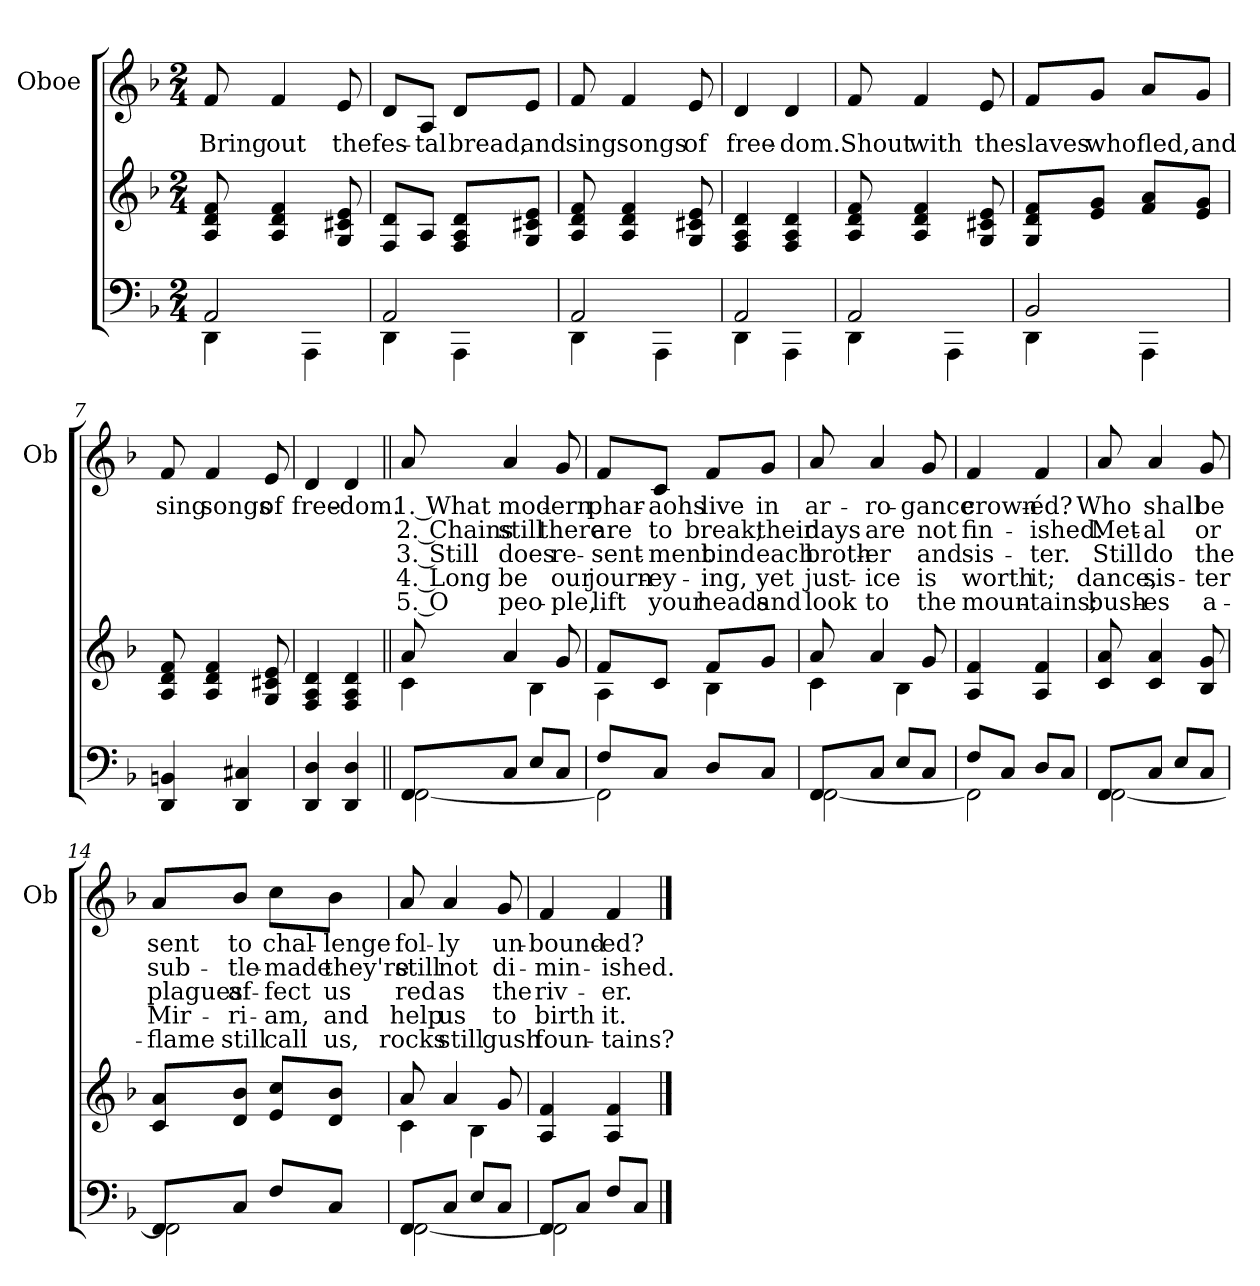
**kern	**kern	**kern	**text	**text	**text	**text	**text
*part2	*part2	*part1	*part1	*part1	*part1	*part1	*part1
*staff3	*staff2	*staff1	*staff1	*staff1	*staff1	*staff1	*staff1
*	*	*I"Oboe	*	*	*	*	*
*	*	*I'Ob	*	*	*	*	*
*clefF4	*clefG2	*clefG2	*	*	*	*	*
*k[b-]	*k[b-]	*k[b-]	*	*	*	*	*
*M2/4	*M2/4	*M2/4	*	*	*	*	*
=1	=1	=1	=1	=1	=1	=1	=1
*^	*	*	*	*	*	*	*
2AA/	4DD\	8A/ 8d/ 8f/	8f/	Bring	.	.	.	.
.	.	4A/ 4d/ 4f/	4f/	out	.	.	.	.
.	4AAA\	.	.	.	.	.	.	.
.	.	8G/ 8c#X/ 8e/	8e/	the	.	.	.	.
=2	=2	=2	=2	=2	=2	=2	=2	=2
2AA/	4DD\	8F 8dL	8dL	fes-	.	.	.	.
.	.	8AJ	8AJ	-tal	.	.	.	.
.	4AAA\	8F 8A 8dL	8dL	bread,	.	.	.	.
.	.	8G 8c#X 8eJ	8eJ	and	.	.	.	.
=3	=3	=3	=3	=3	=3	=3	=3	=3
2AA/	4DD\	8A/ 8d/ 8f/	8f/	sing	.	.	.	.
.	.	4A/ 4d/ 4f/	4f/	songs	.	.	.	.
.	4AAA\	.	.	.	.	.	.	.
.	.	8G/ 8c#X/ 8e/	8e/	of	.	.	.	.
=4	=4	=4	=4	=4	=4	=4	=4	=4
2AA/	4DD\	4F/ 4A/ 4d/	4d/	free-	.	.	.	.
.	4AAA\	4F/ 4A/ 4d/	4d/	-dom.	.	.	.	.
!!LO:LB:g=z
=5	=5	=5	=5	=5	=5	=5	=5	=5
2AA/	4DD\	8A/ 8d/ 8f/	8f/	Shout	.	.	.	.
.	.	4A/ 4d/ 4f/	4f/	with	.	.	.	.
.	4AAA\	.	.	.	.	.	.	.
.	.	8G/ 8c#X/ 8e/	8e/	the	.	.	.	.
=6	=6	=6	=6	=6	=6	=6	=6	=6
2BB-/	4DD\	8G 8d 8fL	8fL	slaves	.	.	.	.
.	.	8e 8gJ	8gJ	who	.	.	.	.
.	4AAA\	8f 8aL	8aL	fled,	.	.	.	.
.	.	8e 8gJ	8gJ	and	.	.	.	.
*v	*v	*	*	*	*	*	*	*
=7	=7	=7	=7	=7	=7	=7	=7
4DD/ 4BBn/	8A/ 8d/ 8f/	8f/	sing	.	.	.	.
.	4A/ 4d/ 4f/	4f/	songs	.	.	.	.
4DD/ 4C#X/	.	.	.	.	.	.	.
.	8G/ 8c#X/ 8e/	8e/	of	.	.	.	.
=8	=8	=8	=8	=8	=8	=8	=8
4DD/ 4D/	4F/ 4A/ 4d/	4d/	free-	.	.	.	.
4DD/ 4D/	4F/ 4A/ 4d/	4d/	-dom.	.	.	.	.
!!LO:LB:g=z
=9||	=9||	=9||	=9||	=9||	=9||	=9||	=9||
*^	*^	*	*	*	*	*	*
8FFL	[2FF	8a/	4c\	8a/	1. What	2. Chains	3. Still	4. Long	5. O
8C/J	.	4a/	.	4a/	mod-	still	does	be	peo-
8EL	.	.	4B-\	.	.	.	.	.	.
8CJ	.	8g	.	8g	-ern	there	re-	our	-ple,
=10	=10	=10	=10	=10	=10	=10	=10	=10	=10
8FL	2FF\]	8fL	4A\	8fL	phar-	are	-sent-	journ-	lift
8CJ	.	8cJ	.	8cJ	-aohs	to	-ment	-ey-	your
8DL	.	8fL	4B-\	8fL	live	break;	bind	-ing,	heads
8CJ	.	8gJ	.	8gJ	in	their	each	yet	and
=11	=11	=11	=11	=11	=11	=11	=11	=11	=11
8FFL	[2FF	8a/	4c\	8a/	ar-	days	broth-	just-	look
8C/J	.	4a/	.	4a/	-ro-	are	-er	-ice	to
8EL	.	.	4B-\	.	.	.	.	.	.
8CJ	.	8g	.	8g	-gance	not	and	is	the
*	*	*v	*v	*	*	*	*	*	*
!!LO:PB:g=z
=12	=12	=12	=12	=12	=12	=12	=12	=12
8FL	2FF\]	4A/ 4f/	4f/	crown-	fin-	sis-	worth	moun-
8CJ	.	.	.	.	.	.	.	.
8DL	.	4A/ 4f/	4f/	-éd?	-ished.	-ter.	it;	-tains;
8CJ	.	.	.	.	.	.	.	.
=13	=13	=13	=13	=13	=13	=13	=13	=13
8FFL	[2FF	8c 8a	8a/	Who	Met-	Still	dance,	bush-
8C/J	.	4c 4a	4a/	shall	-al	do	sis-	-es
8EL	.	.	.	.	.	.	.	.
8CJ	.	8B- 8g	8g	be	or	the	-ter	a-
=14	=14	=14	=14	=14	=14	=14	=14	=14
8FFL	2FF\]	8c 8aL	8aL	sent	sub-	plagues	Mir-	-flame
8CJ	.	8d 8b-J	8b-J	to	-tle-	af-	-ri-	still
8FL	.	8e 8ccL	8ccL	chal-	-made	-fect	-am,	call
8CJ	.	8d 8b-J	8b-J	-lenge	they're	us	and	us,
!!LO:LB:g=z
=15	=15	=15	=15	=15	=15	=15	=15	=15
*	*	*^	*	*	*	*	*	*
8FFL	[2FF	8a/	4c\	8a/	fol-	still	red	help	rocks
8C/J	.	4a/	.	4a/	-ly	not	as	us	still
8EL	.	.	4B-\	.	.	.	.	.	.
8CJ	.	8g	.	8g	un-	di-	the	to	gush
*	*	*v	*v	*	*	*	*	*	*
=16	=16	=16	=16	=16	=16	=16	=16	=16
8FFL	2FF\]	4A/ 4f/	4f/	-bound-	-min-	riv-	birth	foun-
8CJ	.	.	.	.	.	.	.	.
8FL	.	4A/ 4f/	4f/	-ed?	-ished.	-er.	it.	-tains?
8CJ	.	.	.	.	.	.	.	.
*v	*v	*	*	*	*	*	*	*
==	==	==	==	==	==	==	==
*-	*-	*-	*-	*-	*-	*-	*-
